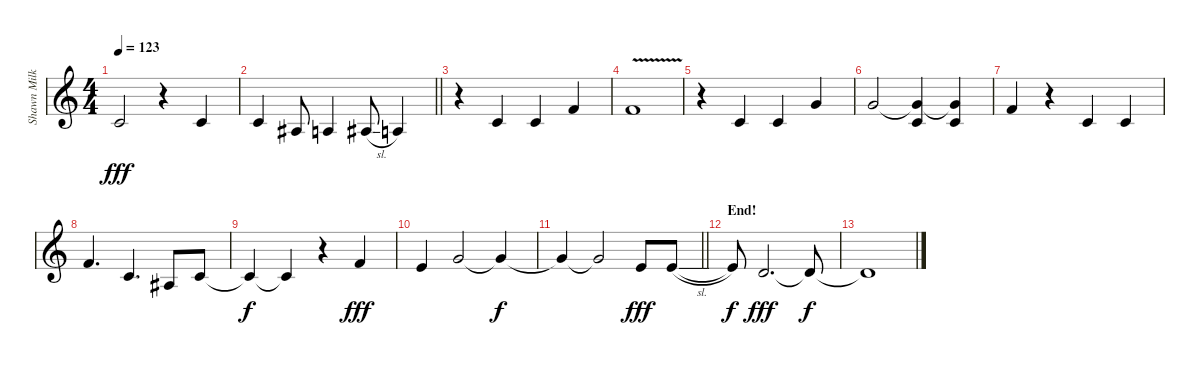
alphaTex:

\track ("Shawn Milke [Vocals]" "Shawn Milk") {instrument clarinet}
\staff {score}
\tuning (E4 B3 G3 D3 A2 E2) {hide}
\ts (4 4)
\tempo 123
\clef g2
\ks c
5.3{t}.2{dy fff} r.4 1.2.4 |
\barLineRight lightlight
1.2.4 3.3.8 2.3.4 3.3{sl}.8 2.3.4 |
r.4 1.2.4 1.2.4 1.1.4 |
1.1{v}.1 |
r.4 1.2.4 1.2.4 3.1.4 |
3.1.2 (3.1{t} 1.2).4 (3.1{t} 1.2).4 |
1.1.4 r.4 1.2.4 1.2.4 |
1.1.4{d} 1.2.4{d} 3.3.8 1.2.8 |
1.2{t}.4{dy f} 1.2{t}.4 r.4 1.1.4{dy fff} |
0.1.4 3.1.2 3.1{t}.4{dy f} |
\barLineRight lightlight
3.1{t}.4 3.1{t}.2 0.1.8{dy fff} 5.2{sl}.8 |
\section ("" "End!")
5.2{t}.8{dy f} 3.2.2{d dy fff volume 3} 3.2{t}.8{dy f} |
3.2{t}.1
